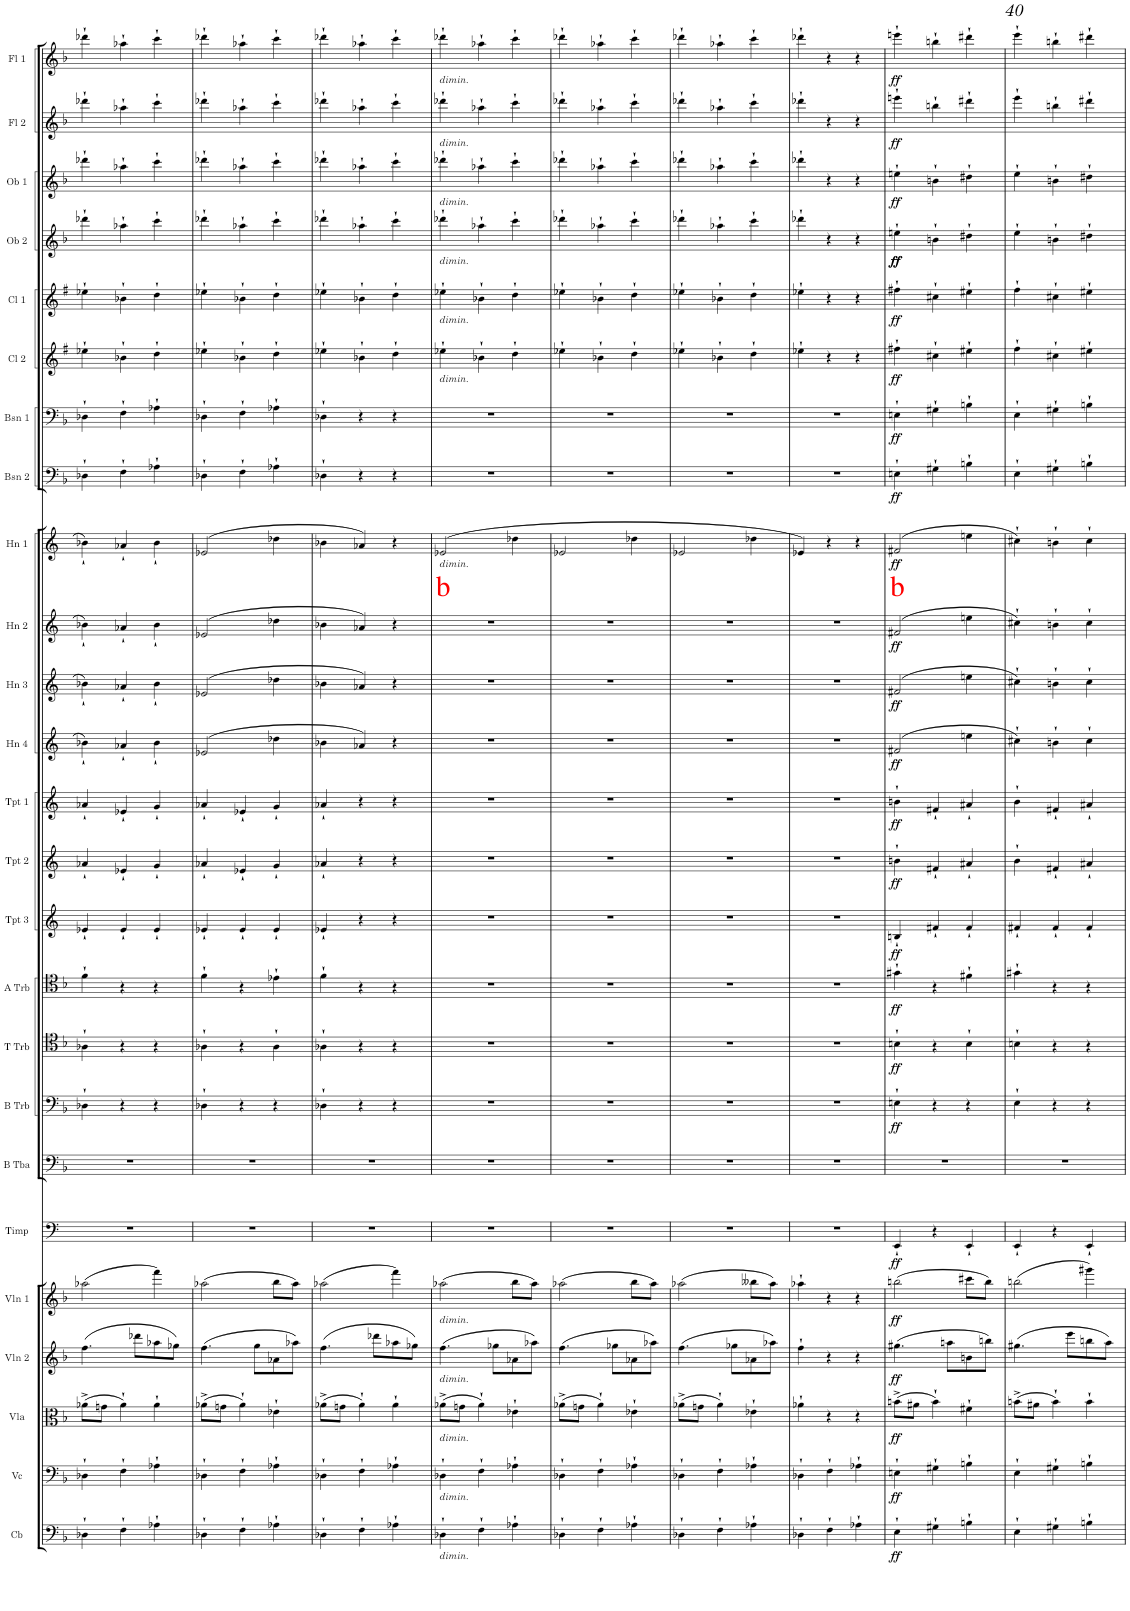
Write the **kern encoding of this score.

**kern	**dynam	**kern	**dynam	**kern	**dynam	**kern	**dynam	**kern	**dynam	**kern	**dynam	**kern	**kern	**dynam	**kern	**dynam	**kern	**dynam	**kern	**dynam	**kern	**dynam	**kern	**dynam	**kern	**dynam	**kern	**dynam	**kern	**dynam	**kern	**text	**dynam	**kern	**dynam	**kern	**dynam	**kern	**dynam	**kern	**dynam	**kern	**dynam	**kern	**dynam	**kern	**dynam	**kern	**dynam
*part25	*part25	*part24	*part24	*part23	*part23	*part22	*part22	*part21	*part21	*part20	*part20	*part19	*part18	*part18	*part17	*part17	*part16	*part16	*part15	*part15	*part14	*part14	*part13	*part13	*part12	*part12	*part11	*part11	*part10	*part10	*part9	*part9	*part9	*part8	*part8	*part7	*part7	*part6	*part6	*part5	*part5	*part4	*part4	*part3	*part3	*part2	*part2	*part1	*part1
*staff25	*staff25	*staff24	*staff24	*staff23	*staff23	*staff22	*staff22	*staff21	*staff21	*staff20	*staff20	*staff19	*staff18	*staff18	*staff17	*staff17	*staff16	*staff16	*staff15	*staff15	*staff14	*staff14	*staff13	*staff13	*staff12	*staff12	*staff11	*staff11	*staff10	*staff10	*staff9	*staff9	*staff9	*staff8	*staff8	*staff7	*staff7	*staff6	*staff6	*staff5	*staff5	*staff4	*staff4	*staff3	*staff3	*staff2	*staff2	*staff1	*staff1
*I"Contrabass	*	*I"Violoncello	*	*I"Viola	*	*I"Violin 2	*	*I"Violin 1	*	*I"Timpani	*	*I"Bass Tuba	*I"Bass Trombone	*	*I"Tenor Trombone	*	*I"Alto Trombone	*	*I"F Trumpet 3	*	*I"F Trumpet 2	*	*I"F Trumpet 1	*	*I"F Horn 4	*	*I"F Horn 3	*	*I"F Horn 2	*	*I"F Horn 1	*	*	*I"Bassoon 2	*	*I"Bassoon 1	*	*I"Bb Clarinet 2	*	*I"Bb Clarinet 1	*	*I"Oboe 2	*	*I"Oboe 1	*	*I"Flute 2	*	*I"Flute 1	*
*I'Cb	*	*I'Vc	*	*I'Vla	*	*I'Vln 2	*	*I'Vln 1	*	*I'Timp	*	*I'B Tba	*I'B Trb	*	*I'T Trb	*	*I'A Trb	*	*I'Tpt 3	*	*I'Tpt 2	*	*I'Tpt 1	*	*I'Hn 4	*	*I'Hn 3	*	*I'Hn 2	*	*I'Hn 1	*	*	*I'Bsn 2	*	*I'Bsn 1	*	*I'Cl 2	*	*I'Cl 1	*	*I'Ob 2	*	*I'Ob 1	*	*I'Fl 2	*	*I'Fl 1	*
!!LO:PB:g=z
*clefF4	*	*clefF4	*	*clefC3	*	*clefG2	*	*clefG2	*	*clefF4	*	*clefF4	*clefF4	*	*clefC4	*	*clefC4	*	*clefG2	*	*clefG2	*	*clefG2	*	*clefG2	*	*clefG2	*	*clefG2	*	*clefG2	*	*	*clefF4	*	*clefF4	*	*clefG2	*	*clefG2	*	*clefG2	*	*clefG2	*	*clefG2	*	*clefG2	*
*Trd7c12	*	*	*	*	*	*	*	*	*	*	*	*	*	*	*	*	*	*	*Trd-3c-5	*	*Trd-3c-5	*	*Trd-3c-5	*	*Trd4c7	*	*Trd4c7	*	*Trd4c7	*	*Trd4c7	*	*	*	*	*	*	*Trd1c2	*	*Trd1c2	*	*	*	*	*	*	*	*	*
*k[b-]	*	*k[b-]	*	*k[b-]	*	*k[b-]	*	*k[b-]	*	*k[]	*	*k[b-]	*k[b-]	*	*k[b-]	*	*k[b-]	*	*k[]	*	*k[]	*	*k[]	*	*k[]	*	*k[]	*	*k[]	*	*k[]	*	*	*k[b-]	*	*k[b-]	*	*k[f#]	*	*k[f#]	*	*k[b-]	*	*k[b-]	*	*k[b-]	*	*k[b-]	*
*M3/4	*	*M3/4	*	*M3/4	*	*M3/4	*	*M3/4	*	*M3/4	*	*M3/4	*M3/4	*	*M3/4	*	*M3/4	*	*M3/4	*	*M3/4	*	*M3/4	*	*M3/4	*	*M3/4	*	*M3/4	*	*M3/4	*	*	*M3/4	*	*M3/4	*	*M3/4	*	*M3/4	*	*M3/4	*	*M3/4	*	*M3/4	*	*M3/4	*
=32	=32	=32	=32	=32	=32	=32	=32	=32	=32	=32	=32	=32	=32	=32	=32	=32	=32	=32	=32	=32	=32	=32	=32	=32	=32	=32	=32	=32	=32	=32	=32	=32	=32	=32	=32	=32	=32	=32	=32	=32	=32	=32	=32	=32	=32	=32	=32	=32	=32
4D-X`>\	.	4D-X`>\	.	(8a-X^\L	.	(4.ff\	.	(2aa-X\	.	2.r	.	2.r	4D-X`\	.	4A-X`\	.	4f`\	.	4e-X`</	.	4a-X`</	.	4a-X`</	.	4b-X`<\	.	4b-X`<\	.	4b-X`<\	.	4b-X`<\	.	.	4D-X`\	.	4D-X`\	.	4ee-X`\	.	4ee-X`\	.	4ddd-X`\	.	4ddd-X`\	.	4ddd-X`\	.	4ddd-X`\	.
.	.	.	.	8gn\J	.	.	.	.	.	.	.	.	.	.	.	.	.	.	.	.	.	.	.	.	.	.	.	.	.	.	.	.	.	.	.	.	.	.	.	.	.	.	.	.	.	.	.	.	.
4F`\	.	4F`\	.	4a-`\)	.	.	.	.	.	.	.	.	4r	.	4r	.	4r	.	4e-`/	.	4e-X`/	.	4e-X`/	.	4a-X`/	.	4a-X`/	.	4a-X`/	.	4a-X`/	.	.	4F`\	.	4F`\	.	4b-X`\	.	4b-X`\	.	4aa-X`\	.	4aa-X`\	.	4aa-X`\	.	4aa-X`\	.
.	.	.	.	.	.	8ddd-X\L	.	.	.	.	.	.	.	.	.	.	.	.	.	.	.	.	.	.	.	.	.	.	.	.	.	.	.	.	.	.	.	.	.	.	.	.	.	.	.	.	.	.	.
4A-X`>\	.	4A-X`>\	.	4a-`\	.	8aa-X\	.	4fff\)	.	.	.	.	4r	.	4r	.	4r	.	4e-`</	.	4g`</	.	4g`</	.	4b-`<\	.	4b-`<\	.	4b-`<\	.	4b-`<\	.	.	4A-X`\	.	4A-X`\	.	4dd`\	.	4dd`\	.	4ccc`\	.	4ccc`\	.	4ccc`\	.	4ccc`\	.
.	.	.	.	.	.	8gg-X\J)	.	.	.	.	.	.	.	.	.	.	.	.	.	.	.	.	.	.	.	.	.	.	.	.	.	.	.	.	.	.	.	.	.	.	.	.	.	.	.	.	.	.	.
=33	=33	=33	=33	=33	=33	=33	=33	=33	=33	=33	=33	=33	=33	=33	=33	=33	=33	=33	=33	=33	=33	=33	=33	=33	=33	=33	=33	=33	=33	=33	=33	=33	=33	=33	=33	=33	=33	=33	=33	=33	=33	=33	=33	=33	=33	=33	=33	=33	=33
4D-X`>\	.	4D-X`>\	.	(8a-X^\L	.	(4.ff\	.	(2aa-X\	.	2.r	.	2.r	4D-X`\	.	4A-X`\	.	4f`\	.	4e-X`</	.	4a-X`</	.	4a-X`</	.	(2e-X/	.	(2e-X/	.	(2e-X/	.	(2e-X/	.	.	4D-X`\	.	4D-X`\	.	4ee-X`\	.	4ee-X`\	.	4ddd-X`\	.	4ddd-X`\	.	4ddd-X`\	.	4ddd-X`\	.
.	.	.	.	8gn\J	.	.	.	.	.	.	.	.	.	.	.	.	.	.	.	.	.	.	.	.	.	.	.	.	.	.	.	.	.	.	.	.	.	.	.	.	.	.	.	.	.	.	.	.	.
4F`\	.	4F`\	.	4a-`\)	.	.	.	.	.	.	.	.	4r	.	4r	.	4r	.	4e-`/	.	4e-X`/	.	4e-X`/	.	.	.	.	.	.	.	.	.	.	4F`\	.	4F`\	.	4b-X`\	.	4b-X`\	.	4aa-X`\	.	4aa-X`\	.	4aa-X`\	.	4aa-X`\	.
.	.	.	.	.	.	8gg\L	.	.	.	.	.	.	.	.	.	.	.	.	.	.	.	.	.	.	.	.	.	.	.	.	.	.	.	.	.	.	.	.	.	.	.	.	.	.	.	.	.	.	.
4A-X`>\	.	4A-X`>\	.	4e-X`\	.	8a-X\	.	8bb-\L	.	.	.	.	4r	.	4A-`\	.	4e-X`\	.	4e-`</	.	4g`</	.	4g`</	.	4dd-X\	.	4dd-X\	.	4dd-X\	.	4dd-X\	.	.	4A-X`\	.	4A-X`\	.	4dd`\	.	4dd`\	.	4ccc`\	.	4ccc`\	.	4ccc`\	.	4ccc`\	.
.	.	.	.	.	.	8aa-X\J)	.	8aa-\J)	.	.	.	.	.	.	.	.	.	.	.	.	.	.	.	.	.	.	.	.	.	.	.	.	.	.	.	.	.	.	.	.	.	.	.	.	.	.	.	.	.
=34	=34	=34	=34	=34	=34	=34	=34	=34	=34	=34	=34	=34	=34	=34	=34	=34	=34	=34	=34	=34	=34	=34	=34	=34	=34	=34	=34	=34	=34	=34	=34	=34	=34	=34	=34	=34	=34	=34	=34	=34	=34	=34	=34	=34	=34	=34	=34	=34	=34
4D-X`>\	.	4D-X`>\	.	(8a-X^\L	.	(4.ff\	.	(2aa-X\	.	2.r	.	2.r	4D-X`\	.	4A-X`\	.	4f`\	.	4e-X`</	.	4a-X`</	.	4a-X`</	.	4b-X\	.	4b-X\	.	4b-X\	.	4b-X\	.	.	4D-X`\	.	4D-X`\	.	4ee-X`\	.	4ee-X`\	.	4ddd-X`\	.	4ddd-X`\	.	4ddd-X`\	.	4ddd-X`\	.
.	.	.	.	8gn\J	.	.	.	.	.	.	.	.	.	.	.	.	.	.	.	.	.	.	.	.	.	.	.	.	.	.	.	.	.	.	.	.	.	.	.	.	.	.	.	.	.	.	.	.	.
4F`\	.	4F`\	.	4a-`\)	.	.	.	.	.	.	.	.	4r	.	4r	.	4r	.	4r	.	4r	.	4r	.	4a-X/)	.	4a-X/)	.	4a-X/)	.	4a-X/)	.	.	4r	.	4r	.	4b-X`\	.	4b-X`\	.	4aa-X`\	.	4aa-X`\	.	4aa-X`\	.	4aa-X`\	.
.	.	.	.	.	.	8ddd-X\L	.	.	.	.	.	.	.	.	.	.	.	.	.	.	.	.	.	.	.	.	.	.	.	.	.	.	.	.	.	.	.	.	.	.	.	.	.	.	.	.	.	.	.
4A-X`>\	.	4A-X`>\	.	4a-`\	.	8aa-X\	.	4fff\)	.	.	.	.	4r	.	4r	.	4r	.	4r	.	4r	.	4r	.	4r	.	4r	.	4r	.	4r	.	.	4r	.	4r	.	4dd`\	.	4dd`\	.	4ccc`\	.	4ccc`\	.	4ccc`\	.	4ccc`\	.
.	.	.	.	.	.	8gg-X\J)	.	.	.	.	.	.	.	.	.	.	.	.	.	.	.	.	.	.	.	.	.	.	.	.	.	.	.	.	.	.	.	.	.	.	.	.	.	.	.	.	.	.	.
=35	=35	=35	=35	=35	=35	=35	=35	=35	=35	=35	=35	=35	=35	=35	=35	=35	=35	=35	=35	=35	=35	=35	=35	=35	=35	=35	=35	=35	=35	=35	=35	=35	=35	=35	=35	=35	=35	=35	=35	=35	=35	=35	=35	=35	=35	=35	=35	=35	=35
!	!	!	!	!	!	!	!	!	!	!	!	!	!	!	!	!	!	!	!	!	!	!	!	!	!	!	!	!	!	!	!	!	!	!	!	!	!	!	!	!	!	!	!	!	!	!	!	!LO:TX:b:i:t=dimin.	!
!	!	!	!	!	!	!	!	!	!	!	!	!	!	!	!	!	!	!	!	!	!	!	!	!	!	!	!	!	!	!	!	!	!	!	!	!	!	!	!	!	!	!	!	!	!	!LO:TX:b:i:t=dimin.	!	!	!
!	!	!	!	!	!	!	!	!	!	!	!	!	!	!	!	!	!	!	!	!	!	!	!	!	!	!	!	!	!	!	!	!	!	!	!	!	!	!	!	!	!	!	!	!LO:TX:b:i:t=dimin.	!	!	!	!	!
!	!	!	!	!	!	!	!	!	!	!	!	!	!	!	!	!	!	!	!	!	!	!	!	!	!	!	!	!	!	!	!	!	!	!	!	!	!	!	!	!	!	!LO:TX:b:i:t=dimin.	!	!	!	!	!	!	!
!	!	!	!	!	!	!	!	!	!	!	!	!	!	!	!	!	!	!	!	!	!	!	!	!	!	!	!	!	!	!	!	!	!	!	!	!	!	!	!	!LO:TX:b:i:t=dimin.	!	!	!	!	!	!	!	!	!
!	!	!	!	!	!	!	!	!	!	!	!	!	!	!	!	!	!	!	!	!	!	!	!	!	!	!	!	!	!	!	!	!	!	!	!	!	!	!LO:TX:b:i:t=dimin.	!	!	!	!	!	!	!	!	!	!	!
!	!	!	!	!	!	!	!	!	!	!	!	!	!	!	!	!	!	!	!	!	!	!	!	!	!	!	!	!	!	!	!LO:TX:b:i:t=dimin.	!	!	!	!	!	!	!	!	!	!	!	!	!	!	!	!	!	!
!	!	!	!	!	!	!	!	!LO:TX:b:i:t=dimin.	!	!	!	!	!	!	!	!	!	!	!	!	!	!	!	!	!	!	!	!	!	!	!	!	!	!	!	!	!	!	!	!	!	!	!	!	!	!	!	!	!
!	!	!	!	!	!	!LO:TX:b:i:t=dimin.	!	!	!	!	!	!	!	!	!	!	!	!	!	!	!	!	!	!	!	!	!	!	!	!	!	!	!	!	!	!	!	!	!	!	!	!	!	!	!	!	!	!	!
!	!	!	!	!LO:TX:b:i:t=dimin.	!	!	!	!	!	!	!	!	!	!	!	!	!	!	!	!	!	!	!	!	!	!	!	!	!	!	!	!	!	!	!	!	!	!	!	!	!	!	!	!	!	!	!	!	!
!	!	!LO:TX:b:i:t=dimin.	!	!	!	!	!	!	!	!	!	!	!	!	!	!	!	!	!	!	!	!	!	!	!	!	!	!	!	!	!	!	!	!	!	!	!	!	!	!	!	!	!	!	!	!	!	!	!
!LO:TX:b:i:t=dimin.	!	!	!	!	!	!	!	!	!	!	!	!	!	!	!	!	!	!	!	!	!	!	!	!	!	!	!	!	!	!	!	!	!	!	!	!	!	!	!	!	!	!	!	!	!	!	!	!	!
!	!	!	!	!	!	!	!	!	!	!	!	!	!	!	!	!	!	!	!	!	!	!	!	!	!	!	!	!	!	!	!	!LO:LY:b:color=#FF0000	!	!	!	!	!	!	!	!	!	!	!	!	!	!	!	!	!
4D-X`>\	.	4D-X`>\	.	(8a-X^\L	.	(4.ff\	.	(2aa-X\	.	2.r	.	2.r	2.r	.	2.r	.	2.r	.	2.r	.	2.r	.	2.r	.	2.r	.	2.r	.	2.r	.	(2e-X/	b	.	2.r	.	2.r	.	4ee-X`\	.	4ee-X`\	.	4ddd-X`\	.	4ddd-X`\	.	4ddd-X`\	.	4ddd-X`\	.
.	.	.	.	8gn\J	.	.	.	.	.	.	.	.	.	.	.	.	.	.	.	.	.	.	.	.	.	.	.	.	.	.	.	.	.	.	.	.	.	.	.	.	.	.	.	.	.	.	.	.	.
4F`\	.	4F`\	.	4a-`\)	.	.	.	.	.	.	.	.	.	.	.	.	.	.	.	.	.	.	.	.	.	.	.	.	.	.	.	.	.	.	.	.	.	4b-X`\	.	4b-X`\	.	4aa-X`\	.	4aa-X`\	.	4aa-X`\	.	4aa-X`\	.
.	.	.	.	.	.	8gg-X\L	.	.	.	.	.	.	.	.	.	.	.	.	.	.	.	.	.	.	.	.	.	.	.	.	.	.	.	.	.	.	.	.	.	.	.	.	.	.	.	.	.	.	.
4A-X`>\	.	4A-X`>\	.	4e-X`\	.	8a-X\	.	8bb-\L	.	.	.	.	.	.	.	.	.	.	.	.	.	.	.	.	.	.	.	.	.	.	4dd-X\	.	.	.	.	.	.	4dd`\	.	4dd`\	.	4ccc`\	.	4ccc`\	.	4ccc`\	.	4ccc`\	.
.	.	.	.	.	.	8aa-X\J)	.	8aa-\J)	.	.	.	.	.	.	.	.	.	.	.	.	.	.	.	.	.	.	.	.	.	.	.	.	.	.	.	.	.	.	.	.	.	.	.	.	.	.	.	.	.
=36	=36	=36	=36	=36	=36	=36	=36	=36	=36	=36	=36	=36	=36	=36	=36	=36	=36	=36	=36	=36	=36	=36	=36	=36	=36	=36	=36	=36	=36	=36	=36	=36	=36	=36	=36	=36	=36	=36	=36	=36	=36	=36	=36	=36	=36	=36	=36	=36	=36
4D-X`>\	.	4D-X`>\	.	(8a-X^\L	.	(4.ff\	.	(2aa-X\	.	2.r	.	2.r	2.r	.	2.r	.	2.r	.	2.r	.	2.r	.	2.r	.	2.r	.	2.r	.	2.r	.	2e-X/	.	.	2.r	.	2.r	.	4ee-X`\	.	4ee-X`\	.	4ddd-X`\	.	4ddd-X`\	.	4ddd-X`\	.	4ddd-X`\	.
.	.	.	.	8gn\J	.	.	.	.	.	.	.	.	.	.	.	.	.	.	.	.	.	.	.	.	.	.	.	.	.	.	.	.	.	.	.	.	.	.	.	.	.	.	.	.	.	.	.	.	.
4F`\	.	4F`\	.	4a-`\)	.	.	.	.	.	.	.	.	.	.	.	.	.	.	.	.	.	.	.	.	.	.	.	.	.	.	.	.	.	.	.	.	.	4b-X`\	.	4b-X`\	.	4aa-X`\	.	4aa-X`\	.	4aa-X`\	.	4aa-X`\	.
.	.	.	.	.	.	8gg-X\L	.	.	.	.	.	.	.	.	.	.	.	.	.	.	.	.	.	.	.	.	.	.	.	.	.	.	.	.	.	.	.	.	.	.	.	.	.	.	.	.	.	.	.
4A-X`>\	.	4A-X`>\	.	4e-X`\	.	8a-X\	.	8bb-\L	.	.	.	.	.	.	.	.	.	.	.	.	.	.	.	.	.	.	.	.	.	.	4dd-X\	.	.	.	.	.	.	4dd`\	.	4dd`\	.	4ccc`\	.	4ccc`\	.	4ccc`\	.	4ccc`\	.
.	.	.	.	.	.	8aa-X\J)	.	8aa-\J)	.	.	.	.	.	.	.	.	.	.	.	.	.	.	.	.	.	.	.	.	.	.	.	.	.	.	.	.	.	.	.	.	.	.	.	.	.	.	.	.	.
=37	=37	=37	=37	=37	=37	=37	=37	=37	=37	=37	=37	=37	=37	=37	=37	=37	=37	=37	=37	=37	=37	=37	=37	=37	=37	=37	=37	=37	=37	=37	=37	=37	=37	=37	=37	=37	=37	=37	=37	=37	=37	=37	=37	=37	=37	=37	=37	=37	=37
4D-X`>\	.	4D-X`>\	.	(8a-X^\L	.	(4.ff\	.	(2aa-X\	.	2.r	.	2.r	2.r	.	2.r	.	2.r	.	2.r	.	2.r	.	2.r	.	2.r	.	2.r	.	2.r	.	2e-X/	.	.	2.r	.	2.r	.	4ee-X`\	.	4ee-X`\	.	4ddd-X`\	.	4ddd-X`\	.	4ddd-X`\	.	4ddd-X`\	.
.	.	.	.	8gn\J	.	.	.	.	.	.	.	.	.	.	.	.	.	.	.	.	.	.	.	.	.	.	.	.	.	.	.	.	.	.	.	.	.	.	.	.	.	.	.	.	.	.	.	.	.
4F`\	.	4F`\	.	4a-`\)	.	.	.	.	.	.	.	.	.	.	.	.	.	.	.	.	.	.	.	.	.	.	.	.	.	.	.	.	.	.	.	.	.	4b-X`\	.	4b-X`\	.	4aa-X`\	.	4aa-X`\	.	4aa-X`\	.	4aa-X`\	.
.	.	.	.	.	.	8gg-X\L	.	.	.	.	.	.	.	.	.	.	.	.	.	.	.	.	.	.	.	.	.	.	.	.	.	.	.	.	.	.	.	.	.	.	.	.	.	.	.	.	.	.	.
4A-X`>\	.	4A-X`>\	.	4e-X`\	.	8a-X\	.	8bb--X\L	.	.	.	.	.	.	.	.	.	.	.	.	.	.	.	.	.	.	.	.	.	.	4dd-X\	.	.	.	.	.	.	4dd`\	.	4dd`\	.	4ccc`\	.	4ccc`\	.	4ccc`\	.	4ccc`\	.
.	.	.	.	.	.	8aa-X\J)	.	8aa-\J)	.	.	.	.	.	.	.	.	.	.	.	.	.	.	.	.	.	.	.	.	.	.	.	.	.	.	.	.	.	.	.	.	.	.	.	.	.	.	.	.	.
=38	=38	=38	=38	=38	=38	=38	=38	=38	=38	=38	=38	=38	=38	=38	=38	=38	=38	=38	=38	=38	=38	=38	=38	=38	=38	=38	=38	=38	=38	=38	=38	=38	=38	=38	=38	=38	=38	=38	=38	=38	=38	=38	=38	=38	=38	=38	=38	=38	=38
4D-X`>\	.	4D-X`>\	.	4a-X`\	.	4ff`\	.	4aa-X`\	.	2.r	.	2.r	2.r	.	2.r	.	2.r	.	2.r	.	2.r	.	2.r	.	2.r	.	2.r	.	2.r	.	4e-X/)	.	.	2.r	.	2.r	.	4ee-X`\	.	4ee-X`\	.	4ddd-X`\	.	4ddd-X`\	.	4ddd-X`\	.	4ddd-X`\	.
4F`\	.	4F`\	.	4r	.	4r	.	4r	.	.	.	.	.	.	.	.	.	.	.	.	.	.	.	.	.	.	.	.	.	.	4r	.	.	.	.	.	.	4r	.	4r	.	4r	.	4r	.	4r	.	4r	.
4A-X`>\	.	4A-X`>\	.	4r	.	4r	.	4r	.	.	.	.	.	.	.	.	.	.	.	.	.	.	.	.	.	.	.	.	.	.	4r	.	.	.	.	.	.	4r	.	4r	.	4r	.	4r	.	4r	.	4r	.
=39	=39	=39	=39	=39	=39	=39	=39	=39	=39	=39	=39	=39	=39	=39	=39	=39	=39	=39	=39	=39	=39	=39	=39	=39	=39	=39	=39	=39	=39	=39	=39	=39	=39	=39	=39	=39	=39	=39	=39	=39	=39	=39	=39	=39	=39	=39	=39	=39	=39
!	!LO:DY:b	!	!LO:DY:b	!	!LO:DY:b	!	!LO:DY:b	!	!LO:DY:b	!	!LO:DY:b	!	!	!LO:DY:b	!	!LO:DY:b	!	!LO:DY:b	!	!LO:DY:b	!	!LO:DY:b	!	!LO:DY:b	!	!LO:DY:b	!	!LO:DY:b	!	!LO:DY:b	!	!LO:LY:b:color=#FF0000	!LO:DY:b	!	!LO:DY:b	!	!LO:DY:b	!	!LO:DY:b	!	!LO:DY:b	!	!LO:DY:b	!	!	!	!	!	!
!	!	!	!	!	!	!	!	!	!	!	!	!	!	!	!	!	!	!	!	!	!	!	!	!	!	!	!	!	!	!	!	!	!	!	!	!	!	!	!	!	!	!	!LO:DY:n=1:b	!	!LO:DY:b	!	!LO:DY:b	!	!LO:DY:b
4E`>\	ff	4En`>\	ff	(8bn^\L	ff	(4.gg#X\	ff	(2bbn\	ff	4EE`</	ff	2.r	4En`\	ff	4Bn`\	ff	4g#X`\	ff	4Bn`</	ff	4bn`>\	ff	4bn`>\	ff	(2f#X/	ff	(2f#X/	ff	(2f#X/	ff	(2f#X/	b	ff	4En`\	ff	4En`\	ff	4ff#X`\	ff	4ff#X`\	ff	4een`\	ff ff	4een`\	ff	4eeen`\	ff	4eeen`\	ff
.	.	.	.	8a#X\J	.	.	.	.	.	.	.	.	.	.	.	.	.	.	.	.	.	.	.	.	.	.	.	.	.	.	.	.	.	.	.	.	.	.	.	.	.	.	.	.	.	.	.	.	.
4G#X`\	.	4G#X`\	.	4b`\)	.	.	.	.	.	4r	.	.	4r	.	4r	.	4r	.	4f#X`/	.	4f#X`/	.	4f#X`/	.	.	.	.	.	.	.	.	.	.	4G#X`>\	.	4G#X`>\	.	4cc#X`\	.	4cc#X`\	.	4bn`\	.	4bn`\	.	4bbn`\	.	4bbn`\	.
.	.	.	.	.	.	8aan\L	.	.	.	.	.	.	.	.	.	.	.	.	.	.	.	.	.	.	.	.	.	.	.	.	.	.	.	.	.	.	.	.	.	.	.	.	.	.	.	.	.	.	.
4Bn`>\	.	4Bn`>\	.	4f#X`\	.	8bn\	.	8ccc#X\L	.	4EE`</	.	.	4r	.	4B`\	.	4f#X`\	.	4f#`</	.	4a#X`</	.	4a#X`</	.	4een\	.	4een\	.	4een\	.	4een\	.	.	4Bn`\	.	4Bn`\	.	4ee#X`\	.	4ee#X`\	.	4dd#X`\	.	4dd#X`\	.	4ddd#X`\	.	4ddd#X`\	.
.	.	.	.	.	.	8bbn\J)	.	8bb\J)	.	.	.	.	.	.	.	.	.	.	.	.	.	.	.	.	.	.	.	.	.	.	.	.	.	.	.	.	.	.	.	.	.	.	.	.	.	.	.	.	.
=40	=40	=40	=40	=40	=40	=40	=40	=40	=40	=40	=40	=40	=40	=40	=40	=40	=40	=40	=40	=40	=40	=40	=40	=40	=40	=40	=40	=40	=40	=40	=40	=40	=40	=40	=40	=40	=40	=40	=40	=40	=40	=40	=40	=40	=40	=40	=40	=40	=40
4E`>\	.	4E`>\	.	(8bn^\L	.	(4.gg#X\	.	(2bbn\	.	4EE`</	.	2.r	4E`\	.	4Bn`\	.	4g#X`\	.	4f#X`/	.	4b`>\	.	4b`>\	.	4cc#X`>\)	.	4cc#X`>\)	.	4cc#X`>\)	.	4cc#X`>\)	.	.	4E`\	.	4E`\	.	4ff#`\	.	4ff#`\	.	4ee`\	.	4ee`\	.	4eee`\	.	4eee`\	.
.	.	.	.	8a#X\J	.	.	.	.	.	.	.	.	.	.	.	.	.	.	.	.	.	.	.	.	.	.	.	.	.	.	.	.	.	.	.	.	.	.	.	.	.	.	.	.	.	.	.	.	.
4G#X`\	.	4G#X`\	.	4b`\)	.	.	.	.	.	4r	.	.	4r	.	4r	.	4r	.	4f#`</	.	4f#X`/	.	4f#X`/	.	4bn`\	.	4bn`\	.	4bn`\	.	4bn`\	.	.	4G#X`>\	.	4G#X`>\	.	4cc#X`\	.	4cc#X`\	.	4bn`\	.	4bn`\	.	4bbn`\	.	4bbn`\	.
.	.	.	.	.	.	8eee\L	.	.	.	.	.	.	.	.	.	.	.	.	.	.	.	.	.	.	.	.	.	.	.	.	.	.	.	.	.	.	.	.	.	.	.	.	.	.	.	.	.	.	.
4Bn`>\	.	4Bn`>\	.	4b`\	.	8bbn\	.	4ggg#X\)	.	4EE`</	.	.	4r	.	4r	.	4r	.	4f#`/	.	4a#X`</	.	4a#X`</	.	4cc#`>\	.	4cc#`>\	.	4cc#`>\	.	4cc#`>\	.	.	4Bn`\	.	4Bn`\	.	4ee#X`\	.	4ee#X`\	.	4dd#X`\	.	4dd#X`\	.	4ddd#X`\	.	4ddd#X`\	.
.	.	.	.	.	.	8aa\J)	.	.	.	.	.	.	.	.	.	.	.	.	.	.	.	.	.	.	.	.	.	.	.	.	.	.	.	.	.	.	.	.	.	.	.	.	.	.	.	.	.	.	.
=	=	=	=	=	=	=	=	=	=	=	=	=	=	=	=	=	=	=	=	=	=	=	=	=	=	=	=	=	=	=	=	=	=	=	=	=	=	=	=	=	=	=	=	=	=	=	=	=	=
*-	*-	*-	*-	*-	*-	*-	*-	*-	*-	*-	*-	*-	*-	*-	*-	*-	*-	*-	*-	*-	*-	*-	*-	*-	*-	*-	*-	*-	*-	*-	*-	*-	*-	*-	*-	*-	*-	*-	*-	*-	*-	*-	*-	*-	*-	*-	*-	*-	*-
